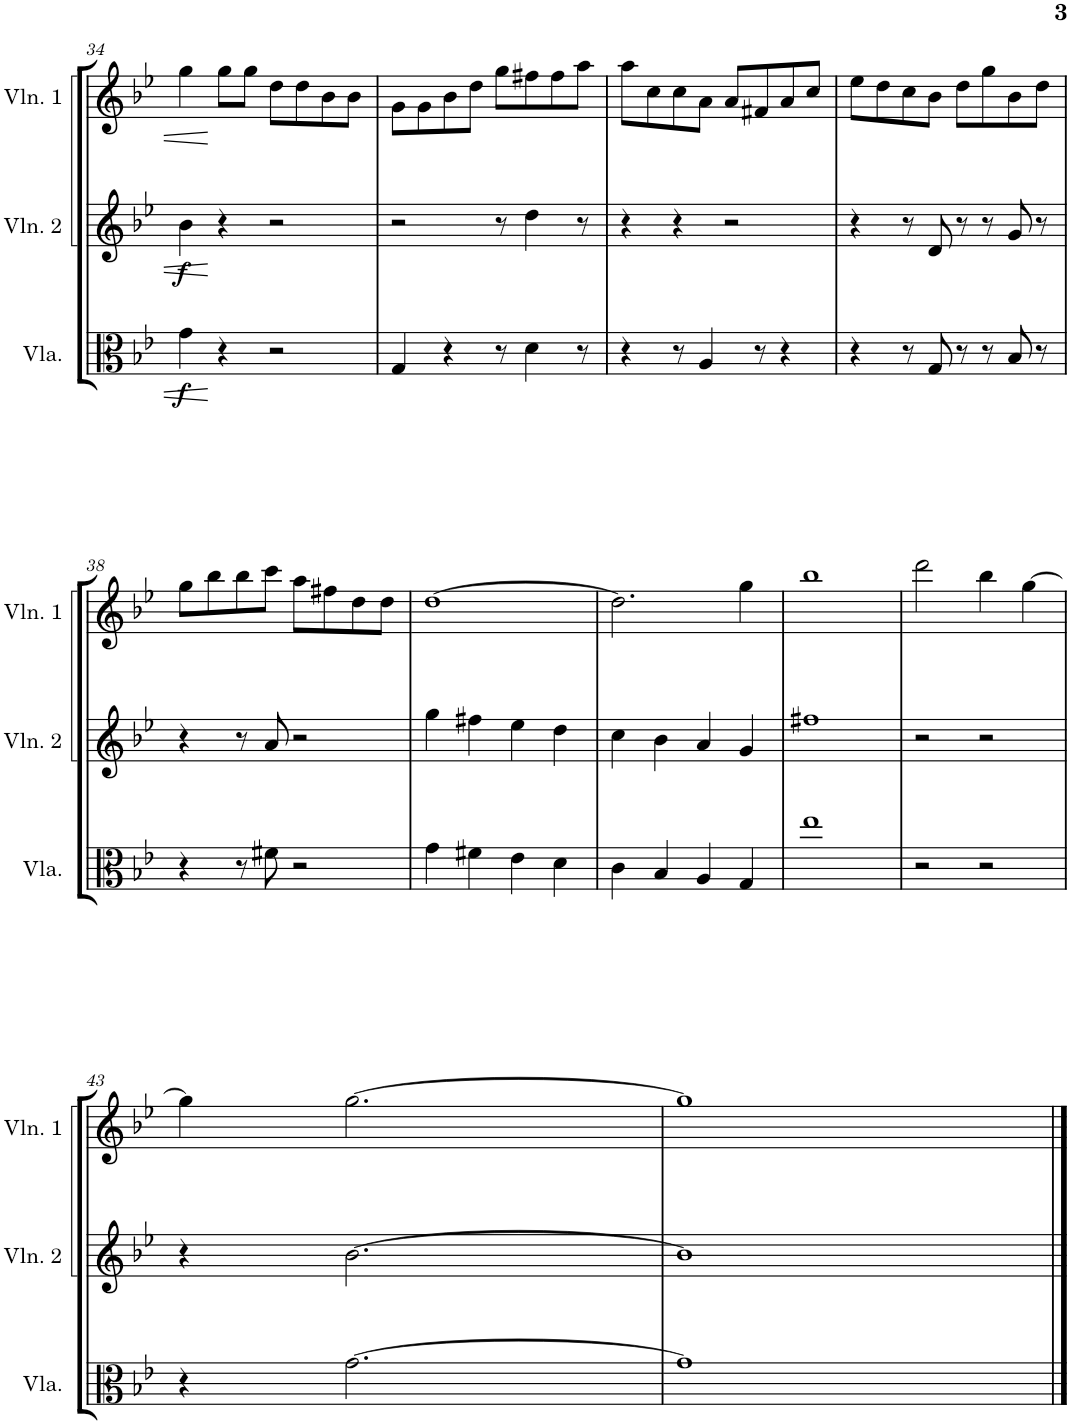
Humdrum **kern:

**kern	**dynam	**kern	**dynam	**kern
*part3	*part3	*part2	*part2	*part1
*staff3	*staff3	*staff2	*staff2	*staff1
*I"Viola	*	*I"Violin 2	*	*I"Violin 1
*I'Vla.	*	*I'Vln. 2	*	*I'Vln. 1
!!LO:PB:g=z
*clefC3	*	*clefG2	*	*clefG2
*k[b-e-]	*	*k[b-e-]	*	*k[b-e-]
*M4/4	*	*M4/4	*	*M4/4
=34	=34	=34	=34	=34
!	!LO:DY:b	!	!LO:DY:b	!
4g\	f	4b-\	f	4gg\
4r	.	4r	.	8gg\L
.	.	.	.	8gg\J
2r	.	2r	.	8dd\L
.	.	.	.	8dd\
.	.	.	.	8b-\
.	.	.	.	8b-\J
=35	=35	=35	=35	=35
4G/	.	2r	.	8g\L
.	.	.	.	8g\
4r	.	.	.	8b-\
.	.	.	.	8dd\J
8r	.	8r	.	8gg\L
4d\	.	4dd\	.	8ff#X\
.	.	.	.	8ff#\
8r	.	8r	.	8aa\J
=36	=36	=36	=36	=36
4r	.	4r	.	8aa\L
.	.	.	.	8cc\
8r	.	4r	.	8cc\
4A/	.	.	.	8a\J
.	.	2r	.	8a/L
8r	.	.	.	8f#X/
4r	.	.	.	8a/
.	.	.	.	8cc/J
=37	=37	=37	=37	=37
4r	.	4r	.	8ee-\L
.	.	.	.	8dd\
8r	.	8r	.	8cc\
8G/	.	8d/	.	8b-\J
8r	.	8r	.	8dd\L
8r	.	8r	.	8gg\
8B-/	.	8g/	.	8b-\
8r	.	8r	.	8dd\J
!!LO:LB:g=z
=38	=38	=38	=38	=38
4r	.	4r	.	8gg\L
.	.	.	.	8bb-\
8r	.	8r	.	8bb-\
8f#X\	.	8a/	.	8ccc\J
2r	.	2r	.	8aa\L
.	.	.	.	8ff#X\
.	.	.	.	8dd\
.	.	.	.	8dd\J
=39	=39	=39	=39	=39
4g\	.	4gg\	.	[1dd
4f#X\	.	4ff#X\	.	.
4e-\	.	4ee-\	.	.
4d\	.	4dd\	.	.
=40	=40	=40	=40	=40
4c\	.	4cc\	.	2.dd\]
4B-/	.	4b-\	.	.
4A/	.	4a/	.	.
4G/	.	4g/	.	4gg\
=41	=41	=41	=41	=41
1ee-	.	1ff#X	.	1bb-
=42	=42	=42	=42	=42
2r	.	2r	.	2ddd\
2r	.	2r	.	4bb-\
.	.	.	.	[4gg\
!!LO:LB:g=z
=43	=43	=43	=43	=43
4r	.	4r	.	4gg\]
[2.g\	.	[2.b-\	.	[2.gg\
=44	=44	=44	=44	=44
1g]	.	1b-]	.	1gg]
==	==	==	==	==
*-	*-	*-	*-	*-
